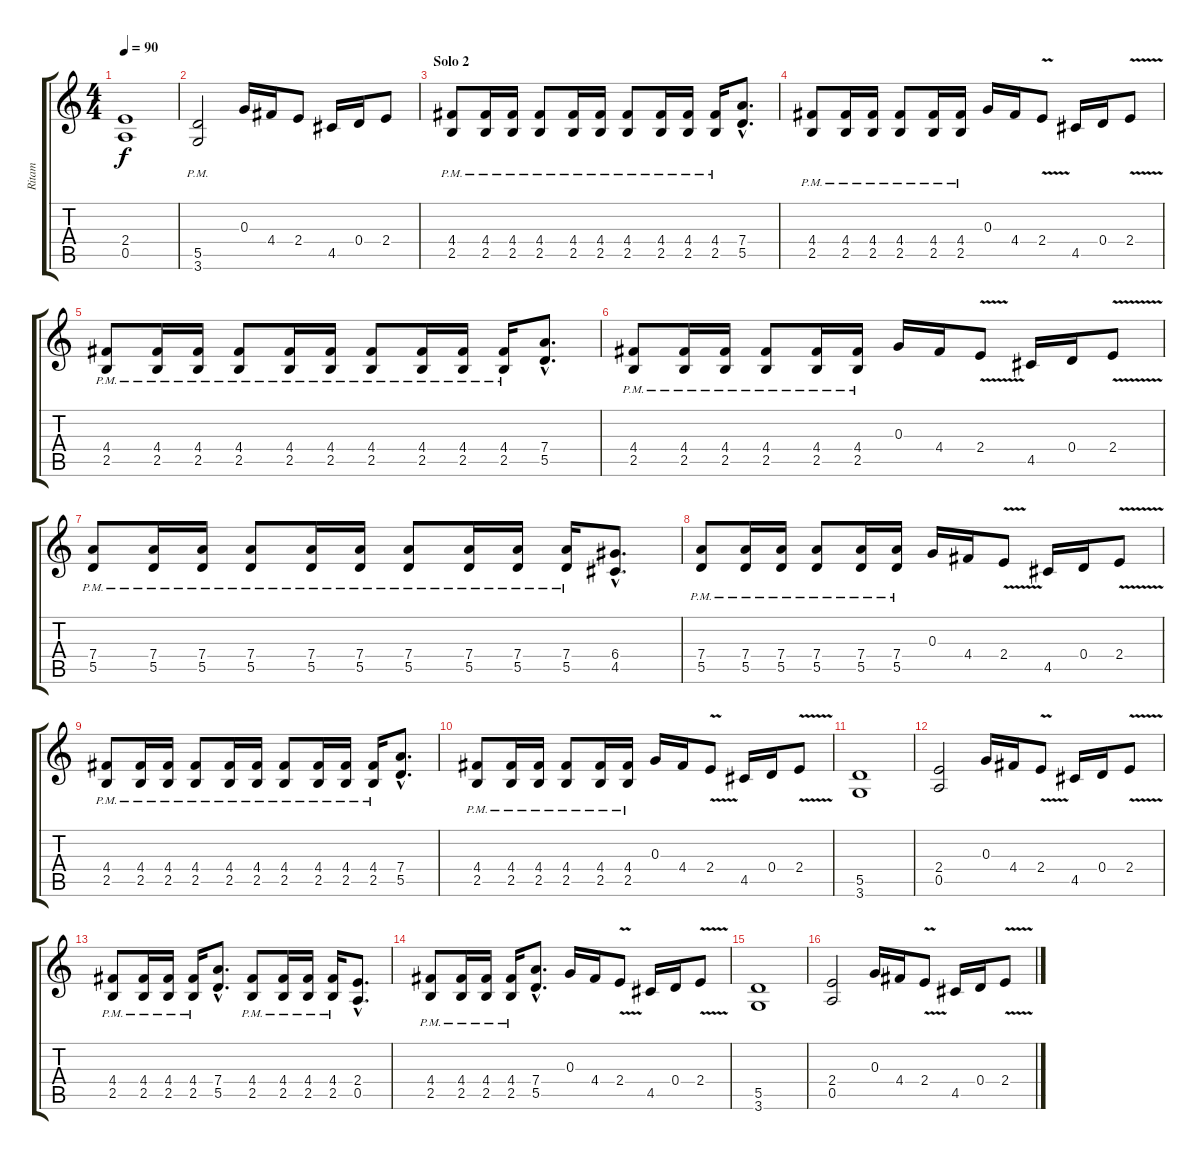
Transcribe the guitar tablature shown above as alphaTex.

\track ("Ritam" "Ritam") {instrument distortionguitar}
\staff {score tabs}
\tuning (E4 B3 G3 D3 A2 E2) {hide}
\ts (4 4)
\tempo 90
\clef g2
\ks c
(2.4 0.5).1{dy f} |
(5.5{pm} 3.6{pm}).2 0.3.16 4.4.16 2.4.8 4.5.16 0.4.16 2.4.8 |
\section ("" "Solo 2")
(4.4{pm} 2.5{pm}).8 (4.4{pm} 2.5{pm}).16 (4.4{pm} 2.5{pm}).16 (4.4{pm} 2.5{pm}).8 (4.4{pm} 2.5{pm}).16 (4.4{pm} 2.5{pm}).16 (4.4{pm} 2.5{pm}).8 (4.4{pm} 2.5{pm}).16 (4.4{pm} 2.5{pm}).16 (4.4{pm} 2.5{pm}).16 (7.4{hac} 5.5{hac}).8{d} |
(4.4{pm} 2.5{pm}).8 (4.4{pm} 2.5{pm}).16 (4.4{pm} 2.5{pm}).16 (4.4{pm} 2.5{pm}).8 (4.4{pm} 2.5{pm}).16 (4.4{pm} 2.5{pm}).16 0.3.16 4.4.16 2.4{v}.8 4.5.16 0.4.16 2.4{v}.8 |
(4.4{pm} 2.5{pm}).8 (4.4{pm} 2.5{pm}).16 (4.4{pm} 2.5{pm}).16 (4.4{pm} 2.5{pm}).8 (4.4{pm} 2.5{pm}).16 (4.4{pm} 2.5{pm}).16 (4.4{pm} 2.5{pm}).8 (4.4{pm} 2.5{pm}).16 (4.4{pm} 2.5{pm}).16 (4.4{pm} 2.5{pm}).16 (7.4{hac} 5.5{hac}).8{d} |
(4.4{pm} 2.5{pm}).8 (4.4{pm} 2.5{pm}).16 (4.4{pm} 2.5{pm}).16 (4.4{pm} 2.5{pm}).8 (4.4{pm} 2.5{pm}).16 (4.4{pm} 2.5{pm}).16 0.3.16 4.4.16 2.4{v}.8 4.5.16 0.4.16 2.4{v}.8 |
(7.4{pm} 5.5{pm}).8 (7.4{pm} 5.5{pm}).16 (7.4{pm} 5.5{pm}).16 (7.4{pm} 5.5{pm}).8 (7.4{pm} 5.5{pm}).16 (7.4{pm} 5.5{pm}).16 (7.4{pm} 5.5{pm}).8 (7.4{pm} 5.5{pm}).16 (7.4{pm} 5.5{pm}).16 (7.4{pm} 5.5{pm}).16 (6.4{hac} 4.5{hac}).8{d} |
(7.4{pm} 5.5{pm}).8 (7.4{pm} 5.5{pm}).16 (7.4{pm} 5.5{pm}).16 (7.4{pm} 5.5{pm}).8 (7.4{pm} 5.5{pm}).16 (7.4{pm} 5.5{pm}).16 0.3.16 4.4.16 2.4{v}.8 4.5.16 0.4.16 2.4{v}.8 |
(4.4{pm} 2.5{pm}).8 (4.4{pm} 2.5{pm}).16 (4.4{pm} 2.5{pm}).16 (4.4{pm} 2.5{pm}).8 (4.4{pm} 2.5{pm}).16 (4.4{pm} 2.5{pm}).16 (4.4{pm} 2.5{pm}).8 (4.4{pm} 2.5{pm}).16 (4.4{pm} 2.5{pm}).16 (4.4{pm} 2.5{pm}).16 (7.4{hac} 5.5{hac}).8{d} |
(4.4{pm} 2.5{pm}).8 (4.4{pm} 2.5{pm}).16 (4.4{pm} 2.5{pm}).16 (4.4{pm} 2.5{pm}).8 (4.4{pm} 2.5{pm}).16 (4.4{pm} 2.5{pm}).16 0.3.16 4.4.16 2.4{v}.8 4.5.16 0.4.16 2.4{v}.8 |
(5.5 3.6).1 |
(2.4 0.5).2 0.3.16 4.4.16 2.4{v}.8 4.5.16 0.4.16 2.4{v}.8 |
(4.4{pm} 2.5{pm}).8 (4.4{pm} 2.5{pm}).16 (4.4{pm} 2.5{pm}).16 (4.4{pm} 2.5{pm}).16 (7.4{hac} 5.5{hac}).8{d} (4.4{pm} 2.5{pm}).8 (4.4{pm} 2.5{pm}).16 (4.4{pm} 2.5{pm}).16 (4.4{pm} 2.5{pm}).16 (2.4{hac} 0.5{hac}).8{d} |
(4.4{pm} 2.5{pm}).8 (4.4{pm} 2.5{pm}).16 (4.4{pm} 2.5{pm}).16 (4.4{pm} 2.5{pm}).16 (7.4{hac} 5.5{hac}).8{d} 0.3.16 4.4.16 2.4{v}.8 4.5.16 0.4.16 2.4{v}.8 |
(5.5 3.6).1 |
(2.4 0.5).2 0.3.16 4.4.16 2.4{v}.8 4.5.16 0.4.16 2.4{v}.8
